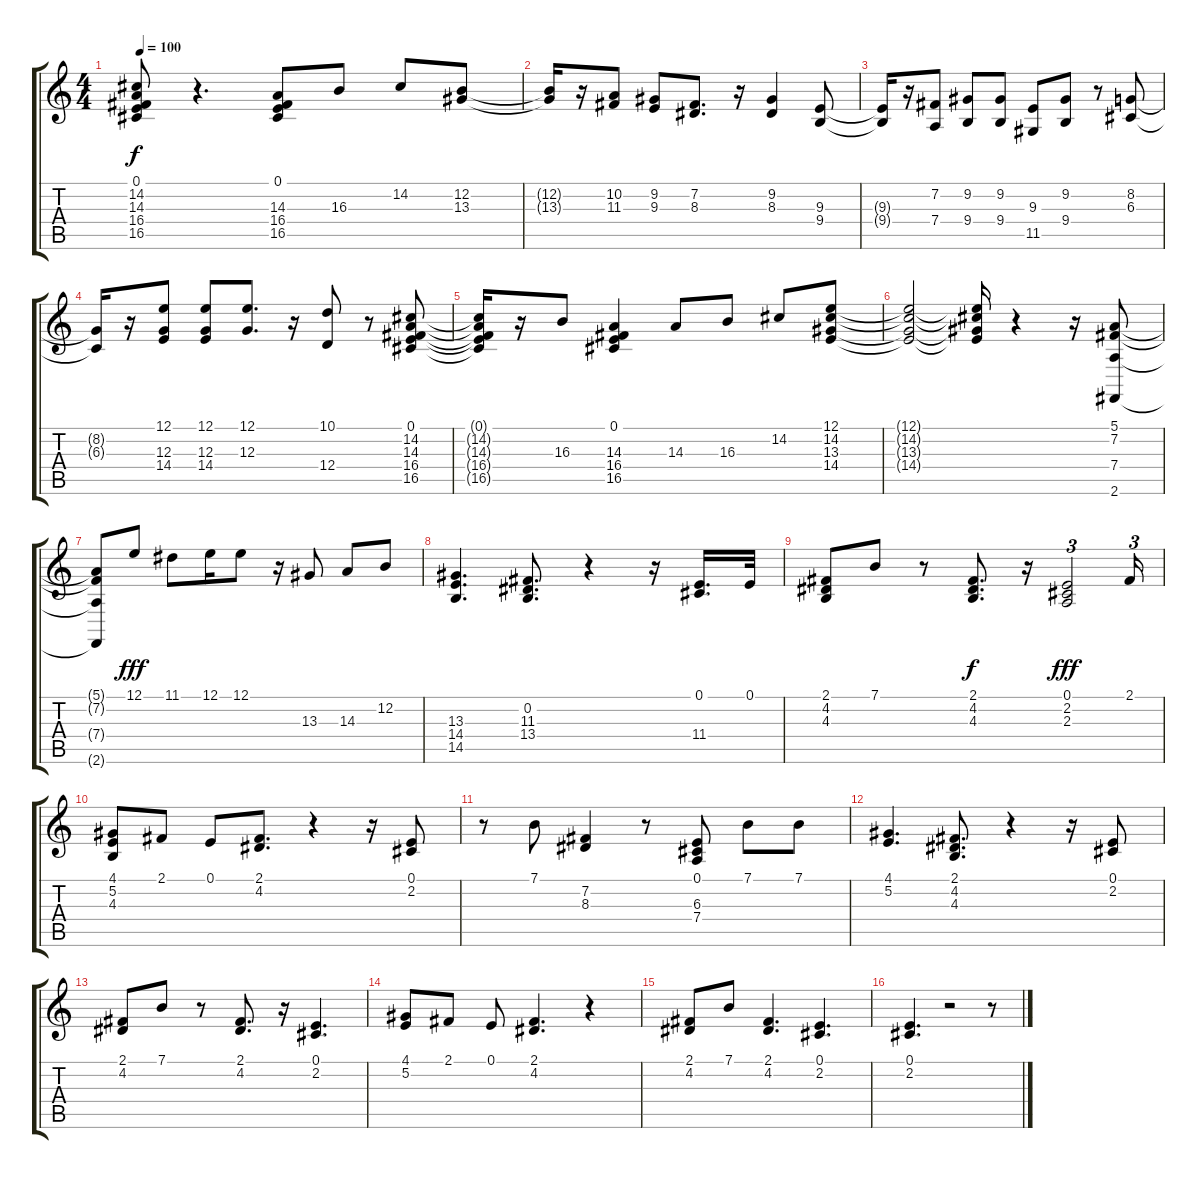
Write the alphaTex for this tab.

\track "" {instrument electricgrandpiano}
\staff {score tabs}
\tuning (E4 B3 G3 D3 A2 E2) {hide}
\ts (4 4)
\tempo 100
\clef g2
\ks c
(0.1 14.2 14.3 16.4 16.5).8{dy f} r.4{d} (0.1 14.3 16.4 16.5).8 16.3.8 14.2.8 (12.2 13.3).8 |
(12.2{t} 13.3{t}).16 r.16 (10.2 11.3).8 (9.2 9.3).8 (7.2 8.3).8{d} r.16 (9.2 8.3).4 (9.3 9.4).8 |
(9.3{t} 9.4{t}).16 r.16 (7.2 7.4).8 (9.2 9.4).8 (9.2 9.4).8 (9.3 11.5).8 (9.2 9.4).8 r.8 (8.2 6.3).8 |
(8.2{t} 6.3{t}).16 r.16 (12.1 12.3 14.4).8 (12.1 12.3 14.4).8 (12.1 12.3).8{d} r.16 (10.1 12.4).8 r.8 (0.1 14.2 14.3 16.4 16.5).8 |
(0.1{t} 14.2{t} 14.3{t} 16.4{t} 16.5{t}).16 r.16 16.3.8 (0.1 14.3 16.4 16.5).4 14.3.8 16.3.8 14.2.8 (12.1 14.2 13.3 14.4).8 |
(12.1{t} 14.2{t} 13.3{t} 14.4{t}).2 (12.1{t} 14.2{t} 13.3{t} 14.4{t}).16 r.4 r.16 (5.1 7.2 7.4 2.6).8 |
(5.1{t} 7.2{t} 7.4{t} 2.6{t}).8 12.1.8{dy fff volume 9} 11.1.8 12.1.16 12.1.8 r.16 13.3.8 14.3.8 12.2.8 |
(13.3 14.4 14.5).4{d instrument electricgrandpiano} (0.2 11.3 13.4).8{d} r.4 r.16 (0.1 11.4).16{d} 0.1.32 |
(2.1 4.2 4.3).8 7.1.8 r.8 (2.1 4.2 4.3).8{d dy f} r.16 (0.1 2.2 2.3).2{tu (3 2) dy fff} 2.1.16{tu (3 2)} |
(4.1 5.2 4.3).8 2.1.8 0.1.8 (2.1 4.2).8{d} r.4 r.16 (0.1 2.2).8 |
r.8 7.1.8 (7.2 8.3).4 r.8 (0.1 6.3 7.4).8 7.1.8 7.1.8 |
(4.1 5.2).4{d} (2.1 4.2 4.3).8{d} r.4 r.16 (0.1 2.2).8 |
(2.1 4.2).8 7.1.8 r.8 (2.1 4.2).8{d} r.16 (0.1 2.2).4{d} |
(4.1 5.2).8 2.1.8 0.1.8 (2.1 4.2).4{d} r.4 |
(2.1 4.2).8 7.1.8 (2.1 4.2).4{d} (0.1 2.2).4{d} |
(0.1 2.2).4{d} r.2 r.8
